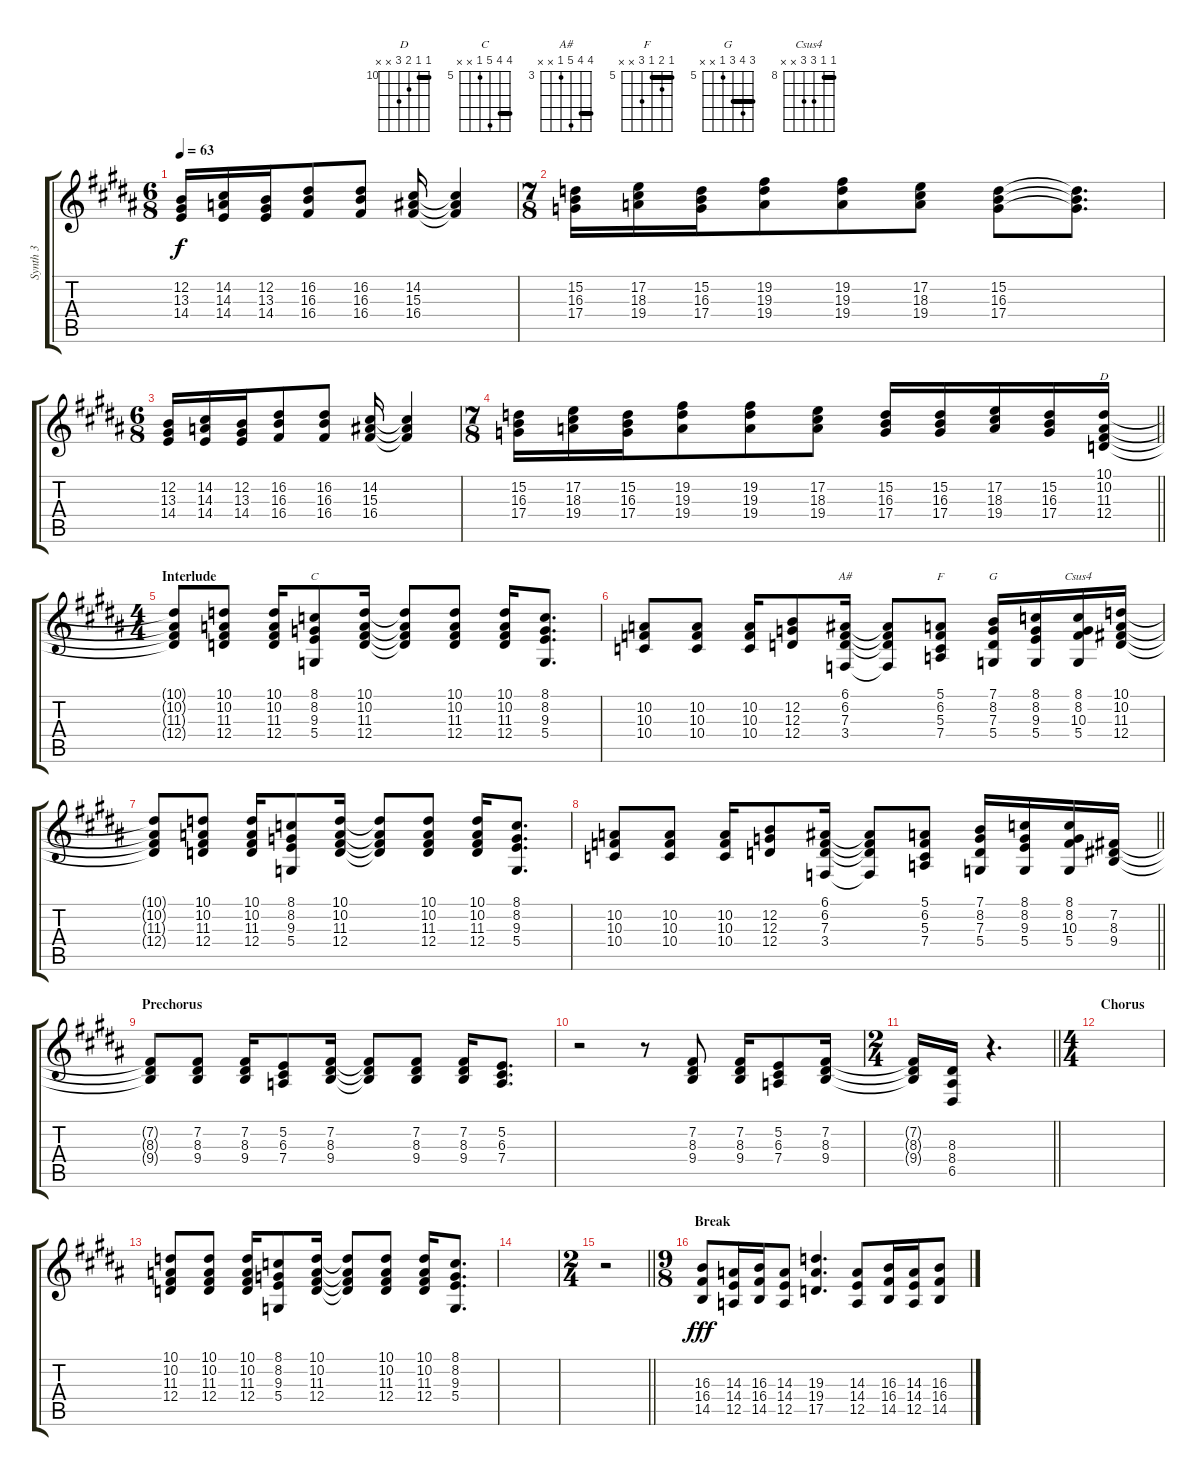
\track ("Synth 3" "Synth 3") {instrument pad3polysynth}
\staff {score tabs}
\tuning (E4 B3 G3 D3 A2 E2) {hide}
\chord ("D" 10 10 11 12 x x) {firstfret 10 barre 10}
\chord ("C" 8 8 9 5 x x) {firstfret 5 barre 8}
\chord ("A#" 6 6 7 3 x x) {firstfret 3 barre 6}
\chord ("F" 5 6 5 7 x x) {firstfret 5 barre 5}
\chord ("G" 7 8 7 5 x x) {firstfret 5 barre 7}
\chord ("Csus4" 8 8 10 10 x x) {firstfret 8 barre 8}
\ts (6 8)
\tempo 63
\clef g2
\ks b
(12.2 13.3 14.4).16{dy f} (14.2 14.3 14.4).16 (12.2 13.3 14.4).16 (16.2 16.3 16.4).8 (16.2 16.3 16.4).8 (14.2 15.3 16.4).16 (14.2{t} 15.3{t} 16.4{t}).4 |
\ts (7 8)
(15.2 16.3 17.4).16 (17.2 18.3 19.4).16 (15.2 16.3 17.4).16 (19.2 19.3 19.4).8 (19.2 19.3 19.4).8 (17.2 18.3 19.4).8 (15.2 16.3 17.4).8 (15.2{t} 16.3{t} 17.4{t}).8{d} |
\ts (6 8)
(12.2 13.3 14.4).16 (14.2 14.3 14.4).16 (12.2 13.3 14.4).16 (16.2 16.3 16.4).8 (16.2 16.3 16.4).8 (14.2 15.3 16.4).16 (14.2{t} 15.3{t} 16.4{t}).4 |
\ts (7 8)
\barLineRight lightlight
(15.2 16.3 17.4).16 (17.2 18.3 19.4).16 (15.2 16.3 17.4).16 (19.2 19.3 19.4).8 (19.2 19.3 19.4).8 (17.2 18.3 19.4).8 (15.2 16.3 17.4).16 (15.2 16.3 17.4).16 (17.2 18.3 19.4).16 (15.2 16.3 17.4).16 (10.1 10.2 11.3 12.4).16{ch "D" volume 12 instrument pad8sweep} |
\ts (4 4)
\section ("" "Interlude")
(10.1{t} 10.2{t} 11.3{t} 12.4{t}).8 (10.1 10.2 11.3 12.4).8 (10.1 10.2 11.3 12.4).16 (8.1 8.2 9.3 5.4).8{ch "C"} (10.1 10.2 11.3 12.4).16 (10.1{t} 10.2{t} 11.3{t} 12.4{t}).8 (10.1 10.2 11.3 12.4).8 (10.1 10.2 11.3 12.4).16 (8.1 8.2 9.3 5.4).8{d} |
(10.2 10.3 10.4).8 (10.2 10.3 10.4).8 (10.2 10.3 10.4).16 (12.2 12.3 12.4).8 (6.1 6.2 7.3 3.4).16{ch "A#"} (6.1{t} 6.2{t} 7.3{t} 3.4{t}).8 (5.1 6.2 5.3 7.4).8{ch "F"} (7.1 8.2 7.3 5.4).16{ch "G"} (8.1 8.2 9.3 5.4).16 (8.1 8.2 10.3 5.4).16{ch "Csus4"} (10.1 10.2 11.3 12.4).16 |
(10.1{t} 10.2{t} 11.3{t} 12.4{t}).8 (10.1 10.2 11.3 12.4).8 (10.1 10.2 11.3 12.4).16 (8.1 8.2 9.3 5.4).8 (10.1 10.2 11.3 12.4).16 (10.1{t} 10.2{t} 11.3{t} 12.4{t}).8 (10.1 10.2 11.3 12.4).8 (10.1 10.2 11.3 12.4).16 (8.1 8.2 9.3 5.4).8{d} |
\barLineRight lightlight
(10.2 10.3 10.4).8 (10.2 10.3 10.4).8 (10.2 10.3 10.4).16 (12.2 12.3 12.4).8 (6.1 6.2 7.3 3.4).16 (6.1{t} 6.2{t} 7.3{t} 3.4{t}).8 (5.1 6.2 5.3 7.4).8 (7.1 8.2 7.3 5.4).16 (8.1 8.2 9.3 5.4).16 (8.1 8.2 10.3 5.4).16 (7.2 8.3 9.4).16 |
\section ("" "Prechorus")
(7.2{t} 8.3{t} 9.4{t}).8 (7.2 8.3 9.4).8 (7.2 8.3 9.4).16 (5.2 6.3 7.4).8 (7.2 8.3 9.4).16 (7.2{t} 8.3{t} 9.4{t}).8 (7.2 8.3 9.4).8 (7.2 8.3 9.4).16 (5.2 6.3 7.4).8{d} |
r.2 r.8 (7.2 8.3 9.4).8 (7.2 8.3 9.4).16 (5.2 6.3 7.4).8 (7.2 8.3 9.4).16 |
\ts (2 4)
\barLineRight lightlight
(7.2{t} 8.3{t} 9.4{t}).16 (8.3 8.4 6.5).16 r.4{d} |
\ts (4 4)
\section ("" "Chorus")
|
(10.1 10.2 11.3 12.4).8 (10.1 10.2 11.3 12.4).8 (10.1 10.2 11.3 12.4).16 (8.1 8.2 9.3 5.4).8 (10.1 10.2 11.3 12.4).16 (10.1{t} 10.2{t} 11.3{t} 12.4{t}).8 (10.1 10.2 11.3 12.4).8 (10.1 10.2 11.3 12.4).16 (8.1 8.2 9.3 5.4).8{d} |
|
\ts (2 4)
\barLineRight lightlight
r.2 |
\ts (9 8)
\section ("" "Break")
(16.3 16.4 14.5).8{dy fff instrument synthstrings1} (14.3 14.4 12.5).16 (16.3 16.4 14.5).16 (14.3 14.4 12.5).8 (19.3 19.4 17.5).4{d} (14.3 14.4 12.5).8 (16.3 16.4 14.5).16 (14.3 14.4 12.5).16 (16.3 16.4 14.5).8
